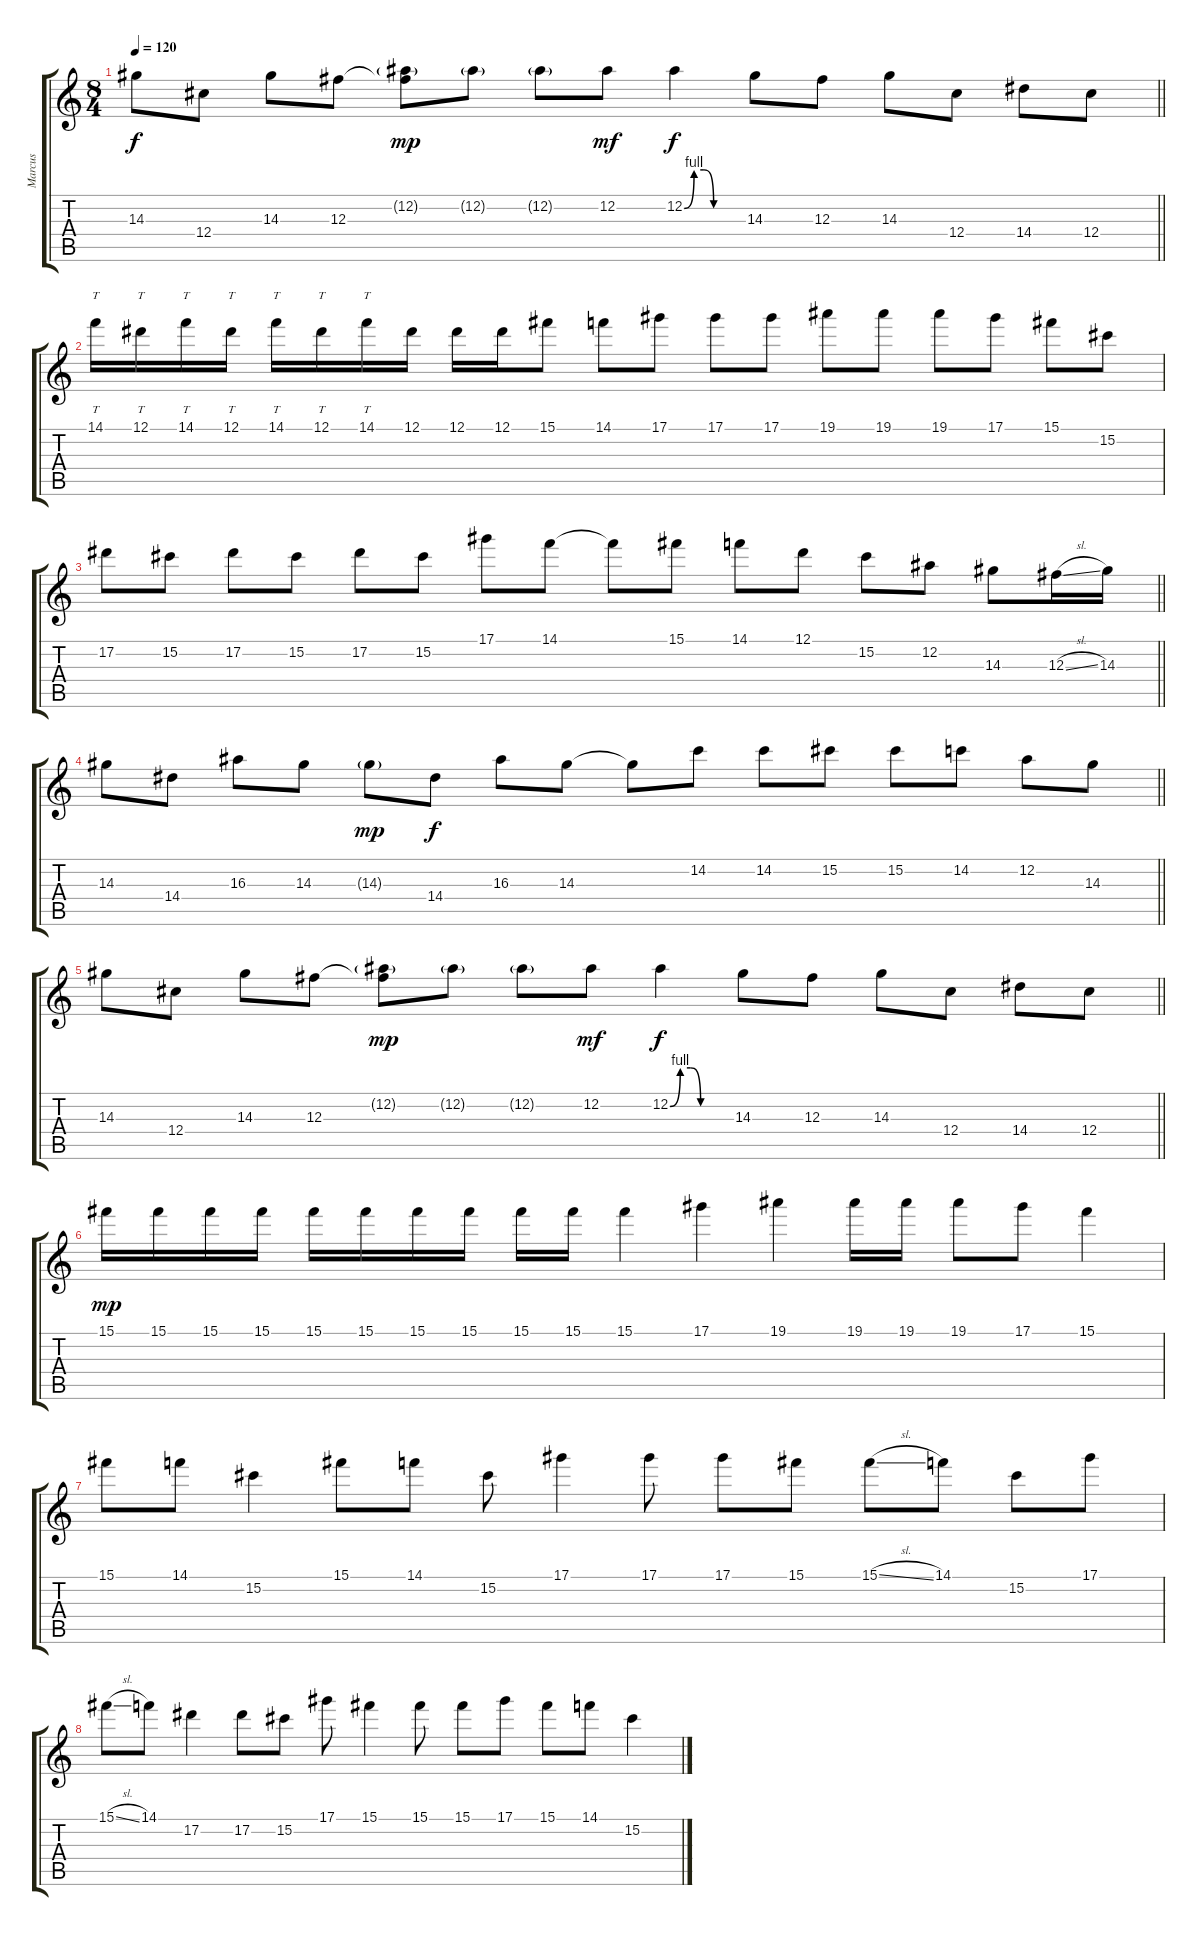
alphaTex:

\track ("Marcus" "Marcus") {instrument overdrivenguitar}
\staff {score tabs}
\tuning (Eb4 Bb3 Gb3 Db3 Ab2 Eb2) {hide}
\ts (8 4)
\tempo 120
\clef g2
\barLineRight lightlight
\ks c
14.3.8{dy f} 12.4.8 14.3.8 12.3.8 (12.2{g} 12.3{t}).8{dy mp} 12.2{g}.8 12.2{g}.8 12.2.8{dy mf} 12.2{be (custom 0 0 10 4 20 4 30 0 60 0)}.4{dy f} 14.3.8 12.3.8 14.3.8 12.4.8 14.4.8 12.4.8 |
14.1.16{tt} 12.1.16{tt} 14.1.16{tt} 12.1.16{tt} 14.1.16{tt} 12.1.16{tt} 14.1.16{tt} 12.1.16 12.1.16 12.1.16 15.1.8 14.1.8 17.1.8 17.1.8 17.1.8 19.1.8 19.1.8 19.1.8 17.1.8 15.1.8 15.2.8 |
\barLineRight lightlight
17.2.8 15.2.8 17.2.8 15.2.8 17.2.8 15.2.8 17.1.8 14.1.8 14.1{t}.8 15.1.8 14.1.8 12.1.8 15.2.8 12.2.8 14.3.8 12.3{sl}.16 14.3.16 |
\barLineRight lightlight
14.3.8 14.4.8 16.3.8 14.3.8 14.3{g}.8{dy mp} 14.4.8{dy f} 16.3.8 14.3.8 14.3{t}.8 14.2.8 14.2.8 15.2.8 15.2.8 14.2.8 12.2.8 14.3.8 |
\barLineRight lightlight
14.3.8 12.4.8 14.3.8 12.3.8 (12.2{g} 12.3{t}).8{dy mp} 12.2{g}.8 12.2{g}.8 12.2.8{dy mf} 12.2{be (custom 0 0 10 4 20 4 30 0 60 0)}.4{dy f} 14.3.8 12.3.8 14.3.8 12.4.8 14.4.8 12.4.8 |
15.1.16{dy mp} 15.1.16 15.1.16 15.1.16 15.1.16 15.1.16 15.1.16 15.1.16 15.1.16 15.1.16 15.1.4 17.1.4 19.1.4 19.1.16 19.1.16 19.1.8 17.1.8 15.1.4 |
15.1.8 14.1.8 15.2.4 15.1.8 14.1.8 15.2.8 17.1.4 17.1.8 17.1.8 15.1.8 15.1{sl}.8 14.1.8 15.2.8 17.1.8 |
15.1{sl}.8 14.1.8 17.2.4 17.2.8 15.2.8 17.1.8 15.1.4 15.1.8 15.1.8 17.1.8 15.1.8 14.1.8 15.2.4
